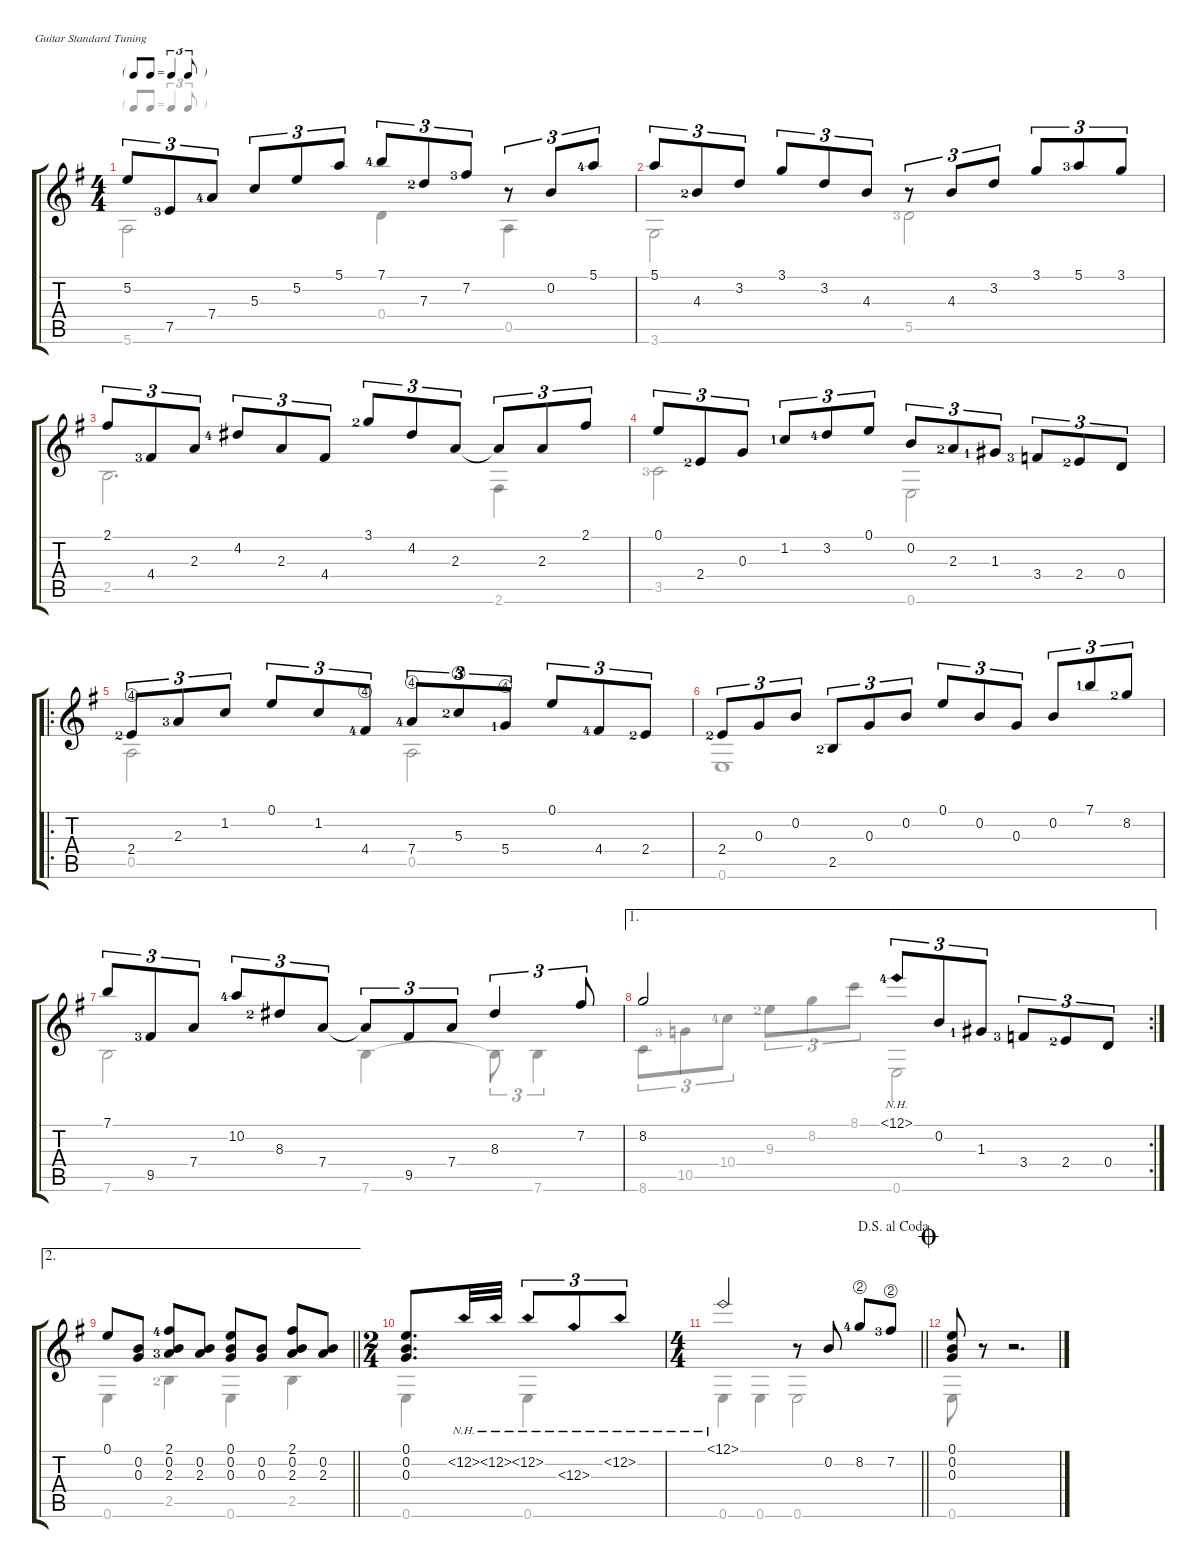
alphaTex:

\defaultSystemsLayout 4
\hideDynamics
\singleTrackTrackNamePolicy hidden
\multiTrackTrackNamePolicy hidden
\firstSystemTrackNameMode fullname
\firstSystemTrackNameOrientation horizontal
\otherSystemsTrackNameOrientation horizontal
\track ("Nylon Guitar" "Nylon Guit") {instrument acousticguitarnylon}
\staff {score tabs}
\tuning (E4 B3 G3 D3 A2 E2)
\voice
\ts (4 4)
\tf triplet8th
\tempo (80 hide)
\clef g2
\ks eminor
5.2.8{tu (3 2) dy mf} 7.5{lf 4}.8{tu (3 2)} 7.4{lf 5}.8{tu (3 2)} 5.3.8{tu (3 2)} 5.2.8{tu (3 2)} 5.1.8{tu (3 2)} 7.1{lf 5}.8{tu (3 2)} 7.3{lf 3}.8{tu (3 2)} 7.2{lf 4}.8{tu (3 2)} r.8{tu (3 2)} 0.2.8{tu (3 2)} 5.1{lf 5}.8{tu (3 2)} |
5.1.8{tu (3 2)} 4.3{lf 3}.8{tu (3 2)} 3.2.8{tu (3 2)} 3.1.8{tu (3 2)} 3.2.8{tu (3 2)} 4.3.8{tu (3 2)} r.8{tu (3 2)} 4.3.8{tu (3 2)} 3.2.8{tu (3 2)} 3.1.8{tu (3 2)} 5.1{lf 4}.8{tu (3 2)} 3.1.8{tu (3 2)} |
2.1.8{tu (3 2)} 4.4{lf 4}.8{tu (3 2)} 2.3.8{tu (3 2)} 4.2{lf 5}.8{tu (3 2)} 2.3.8{tu (3 2)} 4.4.8{tu (3 2)} 3.1{lf 3}.8{tu (3 2)} 4.2.8{tu (3 2)} 2.3.8{tu (3 2)} 2.3{t}.8{tu (3 2)} 2.3.8{tu (3 2)} 2.1.8{tu (3 2)} |
0.1.8{tu (3 2)} 2.4{lf 3}.8{tu (3 2)} 0.3.8{tu (3 2)} 1.2{lf 2}.8{tu (3 2)} 3.2{lf 5}.8{tu (3 2)} 0.1.8{tu (3 2)} 0.2.8{tu (3 2)} 2.3{lf 3}.8{tu (3 2)} 1.3{lf 2}.8{tu (3 2)} 3.4{lf 4}.8{tu (3 2)} 2.4{lf 3}.8{tu (3 2)} 0.4.8{tu (3 2)} |
\ro
2.4{string lf 3}.8{tu (3 2)} 2.3{lf 4}.8{tu (3 2)} 1.2.8{tu (3 2)} 0.1.8{tu (3 2)} 1.2.8{tu (3 2)} 4.4{string lf 5}.8{tu (3 2)} 7.4{string lf 5}.8{tu (3 2)} 5.3{string lf 3}.8{tu (3 2)} 5.4{string lf 2}.8{tu (3 2)} 0.1.8{tu (3 2)} 4.4{lf 5}.8{tu (3 2)} 2.4{lf 3}.8{tu (3 2)} |
2.4{lf 3}.8{tu (3 2)} 0.3.8{tu (3 2)} 0.2.8{tu (3 2)} 2.5{lf 3}.8{tu (3 2)} 0.3.8{tu (3 2)} 0.2.8{tu (3 2)} 0.1.8{tu (3 2)} 0.2.8{tu (3 2)} 0.3.8{tu (3 2)} 0.2.8{tu (3 2)} 7.1{lf 2}.8{tu (3 2)} 8.2{lf 3}.8{tu (3 2)} |
7.1.8{tu (3 2)} 9.5{lf 4}.8{tu (3 2)} 7.4.8{tu (3 2)} 10.2{lf 5}.8{tu (3 2)} 8.3{lf 3}.8{tu (3 2)} 7.4.8{tu (3 2)} 7.4{t}.8{tu (3 2)} 9.5.8{tu (3 2)} 7.4.8{tu (3 2)} 8.3.4{tu (3 2)} 7.2.8{tu (3 2)} |
\ae 1
\rc 2
\scale
0.614961 8.2.2 12.1{nh lf 5}.8{tu (3 2)} 0.2.8{tu (3 2)} 1.3{lf 2}.8{tu (3 2)} 3.4{lf 4}.8{tu (3 2)} 2.4{lf 3}.8{tu (3 2)} 0.4.8{tu (3 2)} |
\ae 2
\scale
0.38492
\barLineRight lightlight
0.1.8 (0.2 0.3).8 (2.3{lf 4} 0.2 2.1{lf 5}).8 (0.2 2.3).8 (0.3 0.2 0.1).8 (0.2 0.3).8 (2.3 0.2 2.1).8 (0.2 2.3).8 |
\ts (2 4)
\scale
0.564326 (0.1 0.2 0.3).8{d} 12.2{nh}.32 12.2{nh}.32 12.2{nh}.8{tu (3 2)} 12.3{nh}.8{tu (3 2)} 12.2{nh}.8{tu (3 2)} |
\ts (4 4)
\jump dalsegnoalcoda
\scale
0.270839
\barLineRight lightlight
12.1{nh}.2 r.8 0.2.8 8.2{string lf 5}.8 7.2{string lf 4}.8 |
\jump coda
\scale
0.165054 (0.1 0.2 0.3).8 r.8 r.2{d}
\voice
\clef g2
\ottava regular
\simile none
\ks eminor
5.6.2{dy mf} 0.4.4 0.5.4 |
3.6.2 5.5{lf 4}.2 |
2.5.2{d} 2.6.4 |
3.5{lf 4}.2 0.6.2 |
0.5.2 0.5.2 |
0.6.1 |
7.6.2 7.6.4 7.6{t}.8{tu (3 2)} 7.6.4{tu (3 2)} |
\scale
0.614961 8.6.8{tu (3 2)} 10.5{lf 4}.8{tu (3 2)} 10.4{lf 5}.8{tu (3 2)} 9.3{lf 3}.8{tu (3 2)} 8.2.8{tu (3 2)} 8.1.8{tu (3 2)} 0.6.2 |
\scale
0.38492
\barLineRight lightlight
0.6.4 2.5{lf 3}.4 0.6.4 2.5.4 |
\scale
0.564326 0.6.4 0.6.4 |
\scale
0.270839
\barLineRight lightlight
0.6.4 0.6.4 0.6.2 |
\scale
0.165054 0.6.8 r.8 r.2{d}
